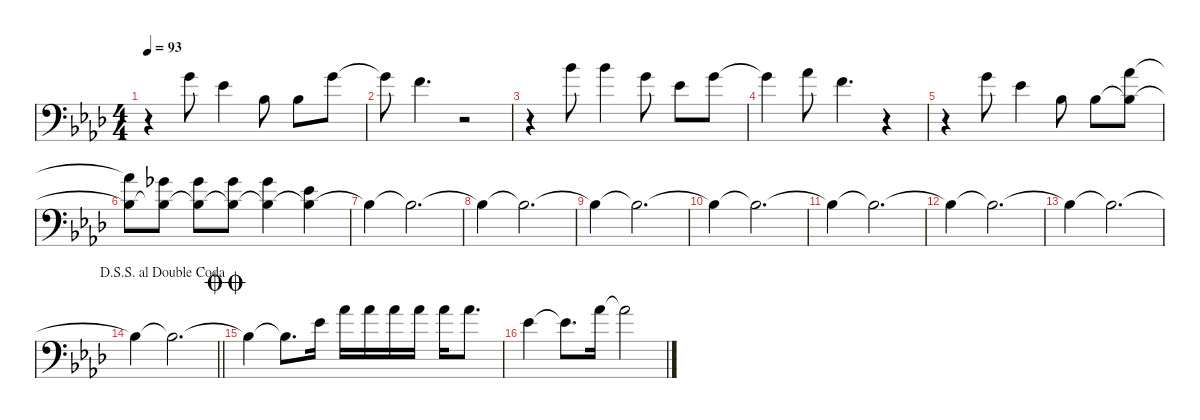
\defaultSystemsLayout 4
\hideDynamics
\bracketExtendMode nobrackets
\singleTrackTrackNamePolicy hidden
\multiTrackTrackNamePolicy hidden
\firstSystemTrackNameMode fullname
\firstSystemTrackNameOrientation horizontal
\otherSystemsTrackNameOrientation horizontal
\track ("Vocals - hidden" "bn.") {instrument bassoon}
\staff {score}
\tuning (E4 C4 G3 C3 G2 C2)
\ts (4 4)
\tempo 93
\clef f4
\ks ab
r.4{dy f} 3.1{acc forcenatural}.8 3.2{acc b}.4 3.3{acc b}.8 3.3{acc b}.8 3.1{acc forcenatural}.8 |
3.1{t acc forcenatural}.8 1.1{acc forcenatural}.4{d} r.2 |
r.4 10.2{acc b}.8 10.2{acc b}.4 7.2{acc forcenatural}.8 3.2{acc b}.8 3.1{acc forcenatural}.8 |
3.1{t acc forcenatural}.4 4.1{acc b}.8 5.2{acc forcenatural}.4{d} r.4 |
r.4 3.1{acc forcenatural}.8 3.2{acc b}.4 3.3{acc b}.8 3.3{acc b}.8 (4.1{acc b} 3.3{t acc b}).8 |
(4.1{t acc b} 3.3{t acc b}).8 (2.1{acc b} 3.3{t acc b}).8 (2.1{acc b} 3.3{t acc b}).8 (2.1{acc b} 3.3{t acc b}).8 (2.1{acc b} 3.3{t acc b}).4 (3.2{acc b} 3.3{t acc b}).4 |
3.3{t acc b}.4{dy mf} 3.3{t acc b}.2{d} |
3.3{t acc b}.4 3.3{t acc b}.2{d} |
3.3{t acc b}.4 3.3{t acc b}.2{d} |
3.3{t acc b}.4 3.3{t acc b}.2{d} |
3.3{t acc b}.4 3.3{t acc b}.2{d} |
3.3{t acc b}.4 3.3{t acc b}.2{d} |
3.3{t acc b}.4 3.3{t acc b}.2{d} |
\jump dalsegnosegnoaldoublecoda
\barLineRight lightlight
3.3{t acc b}.4 3.3{t acc b}.2{d} |
\jump doublecoda
3.3{t acc b}.4{dy f} 3.3{t acc b}.8{d} 8.3{acc b}.16 8.2{acc b}.16 8.2{acc b}.16 8.2{acc b}.16 8.2{acc b}.16 8.2{acc b}.16 8.2{acc b}.8{d} |
8.3{acc b}.4 8.3{t acc b}.8{d} 8.2{acc b}.16 8.2{t acc b}.2
